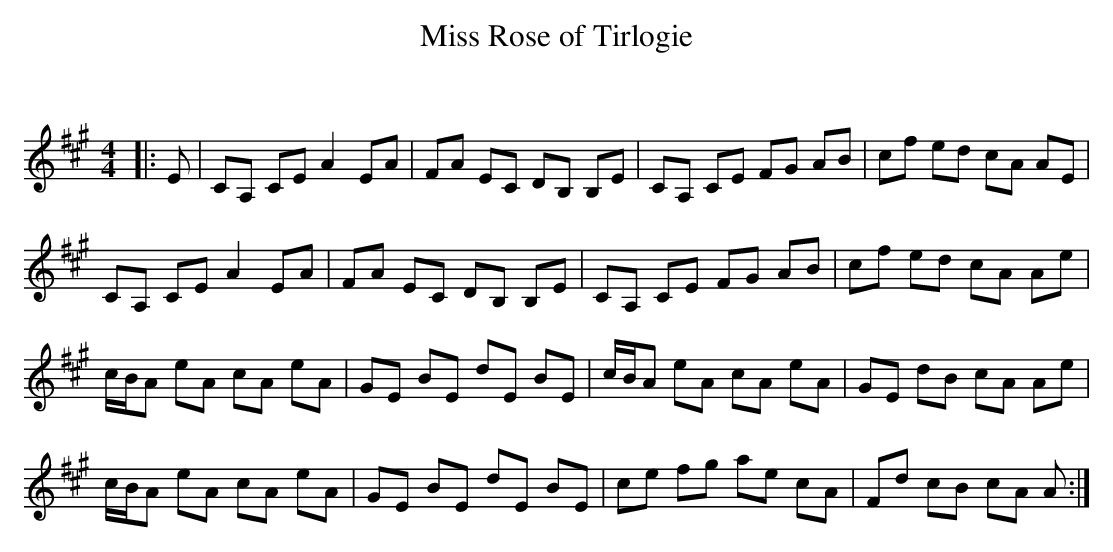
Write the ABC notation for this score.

X:1
T: Miss Rose of Tirlogie
C:
Q: 232
K:A
M:4/4
L:1/8
|:E|CA, CE A2 EA|FA EC DB, B,E|CA, CE FG AB|cf ed cA AE|
CA, CE A2 EA|FA EC DB, B,E|CA, CE FG AB|cf ed cA Ae|
c1/2B1/2A eA cA eA|GE BE dE BE|c1/2B1/2A eA cA eA|GE dB cA Ae|
c1/2B1/2A eA cA eA|GE BE dE BE|ce fg ae cA|Fd cB cA A:|
